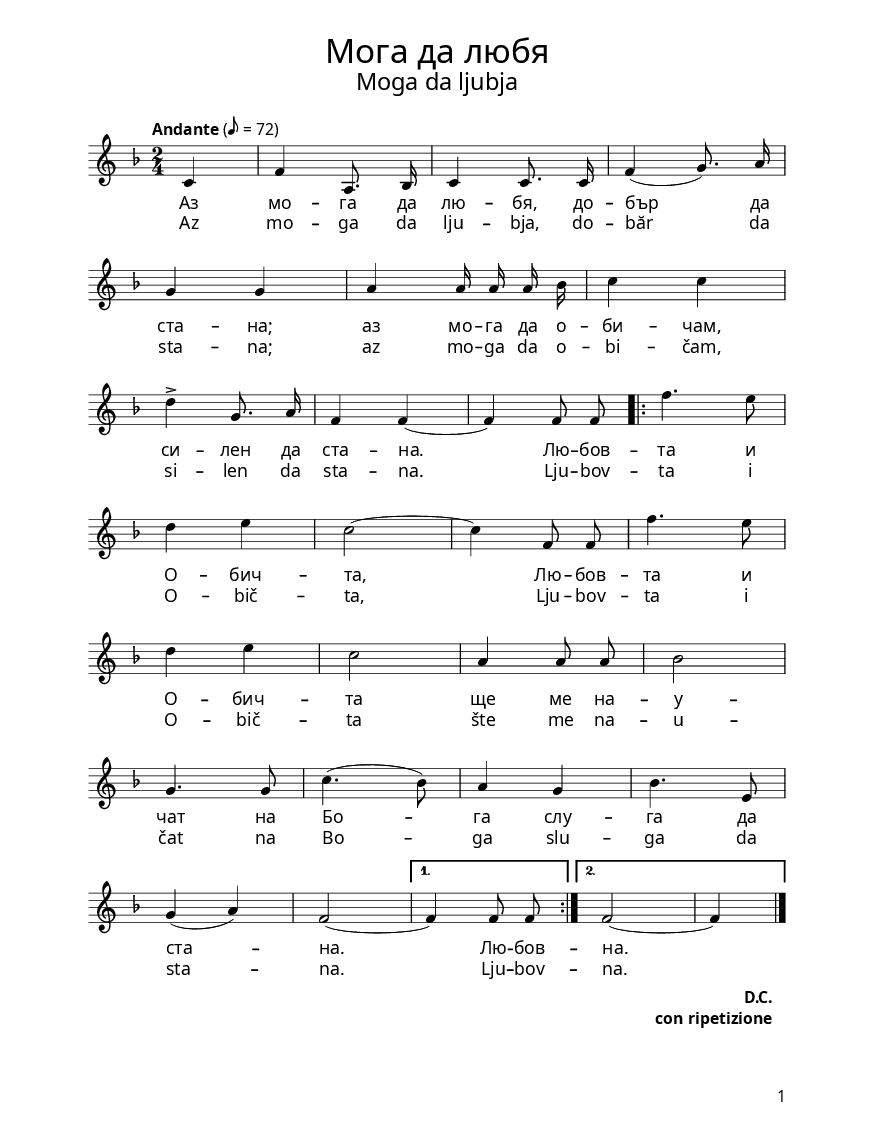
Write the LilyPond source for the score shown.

\version "2.24.1"

% include paper part and global functions
\include "include/globals.ily"

\bookpart {
  \label #'ref111
  \tocItem \markup "Мога да любя – Moga da ljubja"
  \include "include/bookpart-paper.ily"
  \score {
    \include "include/score-layout.ily"


    \new Voice \relative c' {
      \clef treble
      \key f \major
      \time 2/4
      \tempoFunc "Andante" 8 "72"
      \autoBeamOff

      \partial 4

      c4 | % 2
      f4 a,8. bes16 | % 3
      c4 c8. c16 | % 4
      f4 ( g8. ) a16 | \break |% 5
      g4 g4 | % 6
      a4 a16 a16 a16  bes16
      % 7
      c4  c4 | \break | % 8
      d4 -> g,8. a16 | % 9
      f4 f4 ~ |
      f4 f8 f8 \repeat volta 2 \relative c {
        | % 11
        f''4.  e8 | \break |% 12
        d4  e4 | % 13
        c2 ~ | % 14
        c4 f,8 f8 | % 15
        f'4.  e8 | \break |% 16
        d4  e4 | % 17
        c2  | % 18
        a4 a8 a8 | % 19
        bes2 | \break |
        g4. g8 | % 21
        c4. (  bes8 ) | % 22
        a4 g4 | % 23
        bes4. e,8  |\break  % 24
        g4 ( a4 ) f2~
      }
      \alternative {
        { f4 f8 f8  | }
        { f2~ f4 }
      }
      \bar "|."
    }
    \addlyrics {
      Аз мо -- га да лю -- бя, до -- бър
      да ста -- на; аз мо -- га да
      о -- би -- чам, си -- лен да ста --
      на.  Лю -- бов -- та и О -- бич --
      та,  Лю -- бов -- та и О -- бич --
      та ще ме на -- у -- чат на Бо
      -- га слу -- га да ста -- на.
      Лю -- бов -- на.
    }
    \addlyrics {
      Az mo -- ga da lju -- bja, do -- băr
      da sta -- na; az mo -- ga da
      o -- bi -- čam, si -- len da sta --
      na.  Lju -- bov -- ta i O -- bič --
      ta,  Lju -- bov -- ta i O -- bič --
      ta šte me na -- u -- čat na Bo
      -- ga slu -- ga da sta -- na.
      Lju -- bov -- na.
    }

    \header {
      title = \titleFunc "Мога да любя" "Moga da ljubja"
    }

    \midi{}

  } % score

    \markup \dc-two "D.C.""con ripetizione"
  %

  % include foreign translation(s) of the song

  \pageBreak
  \version "2.20.0"

\markup \fill-line { \fontsize #6 "Ich kann lieben" }
\markup \null
\markup \null
\markup \fontsize #+2.5 {
  \hspace #10
  \override #'(baseline-skip . 2)

  \column {
    \line { " " }
    \line { " "Ich kann lieben (ljubia), }
    \line { " "   damit ich gut werde, }

    \line { " "ich kann lieben (obitscham), }
    \line { " "       damit ich stark werde.}
    \line { " "  Die Liebe (ljubovta) und die Liebe (obitschta) werden mich lehren, }

    \line { " " ein Diener Gottes zu werden.}


  }


}


} % bookpart
